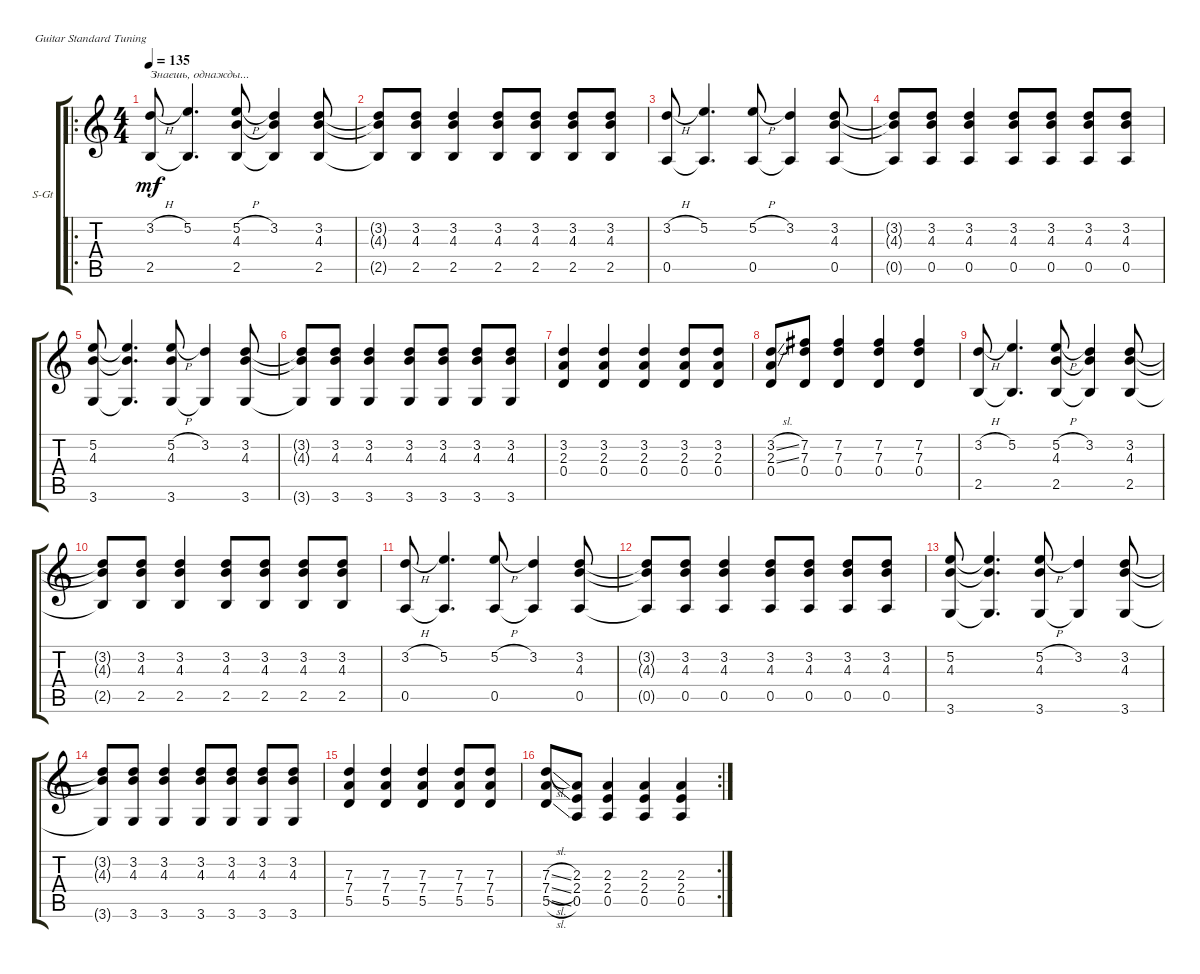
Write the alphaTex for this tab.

\defaultSystemsLayout 4
\bracketExtendMode groupsimilarinstruments
\firstSystemTrackNameOrientation horizontal
\otherSystemsTrackNameOrientation horizontal
\track ("Steel Guitar" "S-Gt") {instrument acousticguitarsteel}
\staff {score tabs}
\tuning (E4 B3 G3 D3 A2 E2)
\ro
\ts (4 4)
\tempo 135
\clef g2
\scale
0.374359
\ks c
(3.2{h} 2.5).8{txt "Знаешь, однажды..." dy mf} (2.5{t} 5.2).4{d} (2.5 5.2{h} 4.3).8 (3.2 2.5{t} 4.3{t}).4 (3.2 4.3 2.5).8 |
\scale
0.312821 (3.2{t} 4.3{t} 2.5{t}).8 (3.2 4.3 2.5).8 (3.2 4.3 2.5).4 (3.2 4.3 2.5).8 (3.2 4.3 2.5).8 (3.2 4.3 2.5).8 (3.2 4.3 2.5).8 |
\scale
0.333333 (0.5 3.2{h}).8 (5.2 0.5{t}).4{d} (0.5 5.2{h}).8 (0.5{t} 3.2).4 (0.5 3.2 4.3).8 |
\scale
0.333333 (4.3{t} 3.2{t} 0.5{t}).8 (4.3 0.5 3.2).8 (0.5 3.2 4.3).4 (0.5 3.2 4.3).8 (0.5 3.2 4.3).8 (0.5 3.2 4.3).8 (0.5 3.2 4.3).8 |
\scale
0.333333 (4.3 3.6 5.2).8 (3.6{t} 5.2{t} 4.3{t}).4{d} (3.6 5.2{h} 4.3).8 (3.2 3.6{t}).4 (3.2 4.3 3.6).8 |
\scale
0.333333 (3.6{t} 3.2{t} 4.3{t}).8 (3.6 3.2 4.3).8 (3.6 3.2 4.3).4 (3.6 3.2 4.3).8 (3.6 3.2 4.3).8 (3.6 3.2 4.3).8 (3.6 3.2 4.3).8 |
\scale
0.333333 (0.4 2.3 3.2).4 (0.4 2.3 3.2).4 (0.4 2.3 3.2).4 (0.4 2.3 3.2).8 (0.4 2.3 3.2).8 |
\scale
0.333333 (0.4 2.3{sl} 3.2{sl}).8 (0.4 7.3 7.2).8 (0.4 7.3 7.2).4 (0.4 7.3 7.2).4 (0.4 7.3 7.2).4 |
\scale
0.333333 (3.2{h} 2.5).8 (2.5{t} 5.2).4{d} (2.5 5.2{h} 4.3).8 (3.2 2.5{t} 4.3{t}).4 (3.2 4.3 2.5).8 |
\scale
0.333333 (3.2{t} 4.3{t} 2.5{t}).8 (3.2 4.3 2.5).8 (3.2 4.3 2.5).4 (3.2 4.3 2.5).8 (3.2 4.3 2.5).8 (3.2 4.3 2.5).8 (3.2 4.3 2.5).8 |
\scale
0.333333 (0.5 3.2{h}).8 (5.2 0.5{t}).4{d} (0.5 5.2{h}).8 (0.5{t} 3.2).4 (0.5 3.2 4.3).8 |
\scale
0.333333 (4.3{t} 3.2{t} 0.5{t}).8 (4.3 0.5 3.2).8 (0.5 3.2 4.3).4 (0.5 3.2 4.3).8 (0.5 3.2 4.3).8 (0.5 3.2 4.3).8 (0.5 3.2 4.3).8 |
\scale
0.333333 (4.3 3.6 5.2).8 (3.6{t} 5.2{t} 4.3{t}).4{d} (3.6 5.2{h} 4.3).8 (3.2 3.6{t}).4 (3.2 4.3 3.6).8 |
\scale
0.333333 (3.6{t} 3.2{t} 4.3{t}).8 (3.6 3.2 4.3).8 (3.6 3.2 4.3).4 (3.6 3.2 4.3).8 (3.6 3.2 4.3).8 (3.6 3.2 4.3).8 (3.6 3.2 4.3).8 |
\scale
0.322751 (7.4 5.5 7.3).4 (7.4 5.5 7.3).4 (7.4 5.5 7.3).4 (7.4 5.5 7.3).8 (7.4 5.5 7.3).8 |
\rc 2
\scale
0.354497 (7.4{sl} 5.5{sl} 7.3{sl}).8 (0.5 2.4 2.3).8 (0.5 2.4 2.3).4 (0.5 2.4 2.3).4 (0.5 2.4 2.3).4
